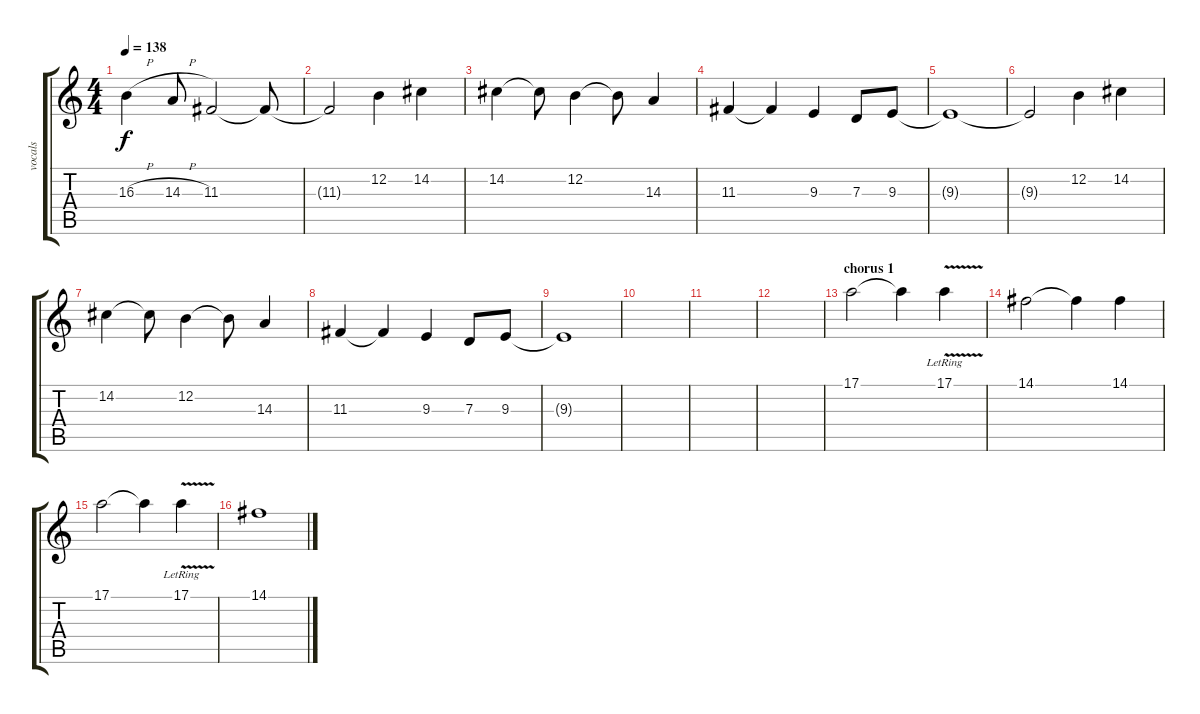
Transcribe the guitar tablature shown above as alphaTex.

\track ("vocals" "vocals") {instrument piccolo}
\staff {score tabs}
\tuning (E4 B3 G3 D3 A2 E2) {hide}
\ts (4 4)
\tempo 138
\clef g2
\ks c
16.3{h}.4{dy f} 14.3{h}.8 11.3.2 11.3{t}.8 |
11.3{t}.2 12.2.4 14.2.4 |
14.2.4 14.2{t}.8 12.2.4 12.2{t}.8 14.3.4 |
11.3.4 11.3{t}.4 9.3.4 7.3.8 9.3.8 |
9.3{t}.1 |
9.3{t}.2 12.2.4 14.2.4 |
14.2.4 14.2{t}.8 12.2.4 12.2{t}.8 14.3.4 |
11.3.4 11.3{t}.4 9.3.4 7.3.8 9.3.8 |
9.3{t}.1 |
|
|
|
\section ("" "chorus 1")
17.1.2 17.1{t}.4 17.1{v lr}.4 |
14.1.2 14.1{t}.4 14.1.4 |
17.1.2 17.1{t}.4 17.1{v lr}.4 |
14.1.1
